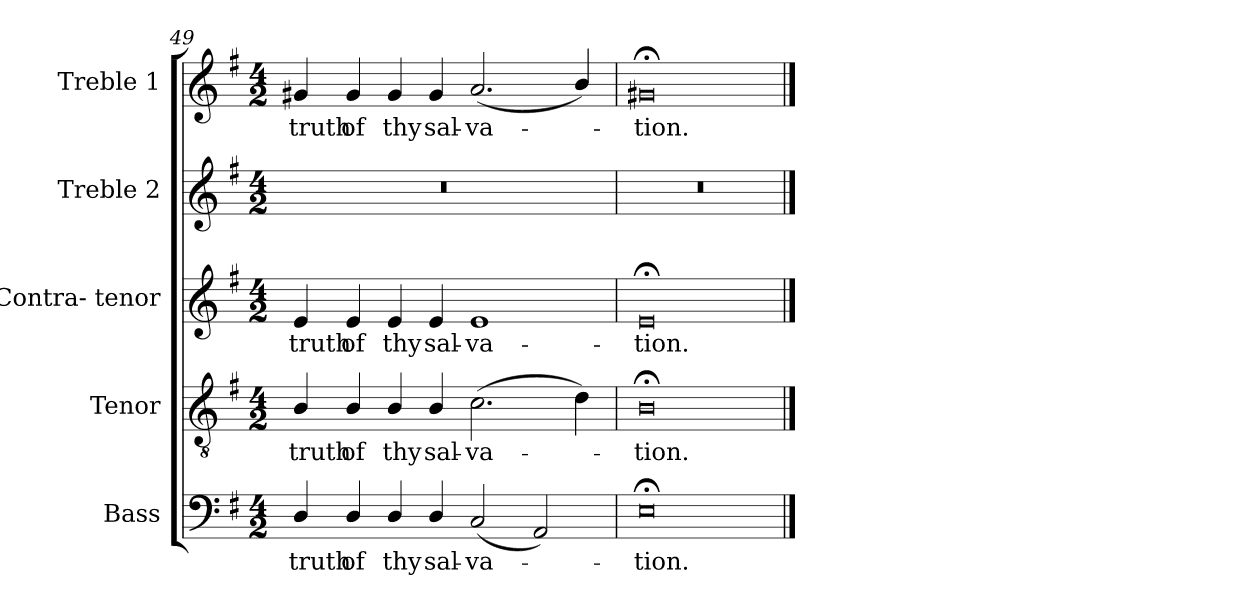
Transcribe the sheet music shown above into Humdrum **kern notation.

**kern	**text	**kern	**text	**kern	**text	**kern	**kern	**text
*part5	*part5	*part4	*part4	*part3	*part3	*part2	*part1	*part1
*staff5	*staff5	*staff4	*staff4	*staff3	*staff3	*staff2	*staff1	*staff1
*I"Bass	*	*I"Tenor	*	*I"Contra- tenor	*	*I"Treble 2	*I"Treble 1	*
*I'B.	*	*I'T.	*	*I'A.	*	*	*	*
*clefF4	*	*clefGv2	*	*clefG2	*	*clefG2	*clefG2	*
*	*	*ITrd7c12	*	*	*	*	*	*
*k[f#]	*	*k[f#]	*	*k[f#]	*	*k[f#]	*k[f#]	*
*G:	*	*G:	*	*G:	*	*G:	*G:	*
*M4/2	*	*M4/2	*	*M4/2	*	*M4/2	*M4/2	*
=49	=49	=49	=49	=49	=49	=49	=49	=49
!	!LO:LY:b:color=#000000	!	!	!	!	!	!	!
!	!	!	!LO:LY:b:color=#000000	!	!	!	!	!
!	!	!	!	!	!LO:LY:b:color=#000000	!LO:N:vis=1	!	!
!	!	!	!	!	!	!	!	!LO:LY:b:color=#000000
4Di/	truth	4BBi/	truth	4ei/	truth	0r	4g#Xi/	truth
!	!LO:LY:b:color=#000000	!	!	!	!	!	!	!
!	!	!	!LO:LY:b:color=#000000	!	!	!	!	!
!	!	!	!	!	!LO:LY:b:color=#000000	!	!	!
!	!	!	!	!	!	!	!	!LO:LY:b:color=#000000
4Di/	of	4BBi/	of	4ei/	of	.	4g#i/	of
!	!LO:LY:b:color=#000000	!	!	!	!	!	!	!
!	!	!	!LO:LY:b:color=#000000	!	!	!	!	!
!	!	!	!	!	!LO:LY:b:color=#000000	!	!	!
!	!	!	!	!	!	!	!	!LO:LY:b:color=#000000
4Di/	thy	4BBi/	thy	4ei/	thy	.	4g#i/	thy
!	!LO:LY:b:color=#000000	!	!	!	!	!	!	!
!	!	!	!LO:LY:b:color=#000000	!	!	!	!	!
!	!	!	!	!	!LO:LY:b:color=#000000	!	!	!
!	!	!	!	!	!	!	!	!LO:LY:b:color=#000000
4Di/	sal-	4BBi/	sal-	4ei/	sal-	.	4g#i/	sal-
!	!LO:LY:b:color=#000000	!	!	!	!	!	!	!
!	!	!	!LO:LY:b:color=#000000	!	!	!	!	!
!	!	!	!	!	!LO:LY:b:color=#000000	!	!	!
!	!	!	!	!	!	!	!	!LO:LY:b:color=#000000
(2Ci/	-va-	(2.Ci\	-va-	1ei	-va-	.	(2.ai/	-va-
2AAi/)	.	.	.	.	.	.	.	.
.	.	4Di\)	.	.	.	.	4bi/)	.
=50	=50	=50	=50	=50	=50	=50	=50	=50
!	!LO:LY:b:color=#000000	!	!	!	!	!	!	!
!	!	!	!LO:LY:b:color=#000000	!	!	!	!	!
!	!	!	!	!	!LO:LY:b:color=#000000	!LO:N:vis=1	!	!
!	!	!	!	!	!	!	!	!LO:LY:b:color=#000000
0E;i	-tion.	0BB;i	-tion.	0e;i	-tion.	0r	0g#X;i	-tion.
==	==	==	==	==	==	==	==	==
*-	*-	*-	*-	*-	*-	*-	*-	*-
